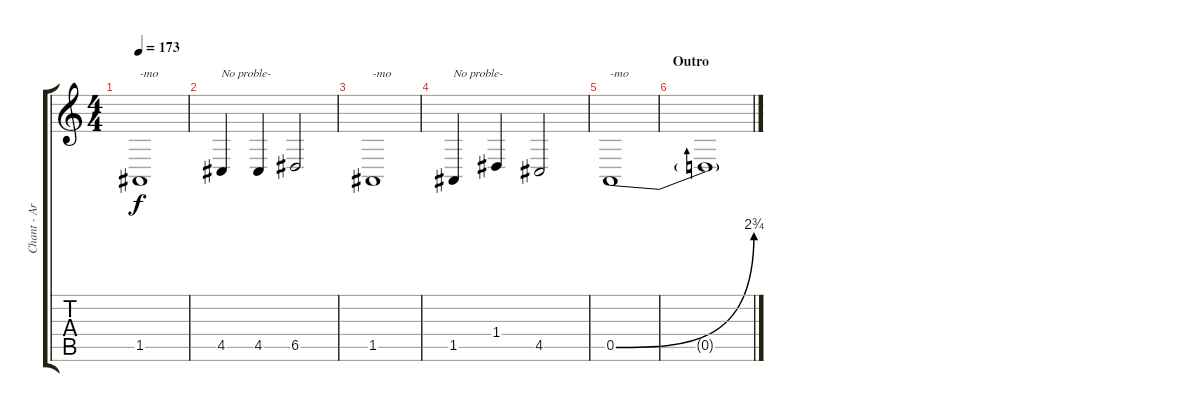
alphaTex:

\track ("Chant - Arnaud" "Chant - Ar") {instrument stringensemble1}
\staff {score tabs}
\tuning (E4 B3 G3 D3 A2 E2) {hide}
\ts (4 4)
\tempo 173
\clef g2
\ks c
1.5.1{txt "-mo" dy f} |
4.5.4{txt "No proble-"} 4.5.4 6.5.2 |
1.5.1{txt "-mo"} |
1.5.4{txt "No proble-"} 1.4.4 4.5.2 |
0.5{be (bend 0 0 60 11)}.1{txt "-mo"} |
\section ("" "Outro")
0.5{t}.1
